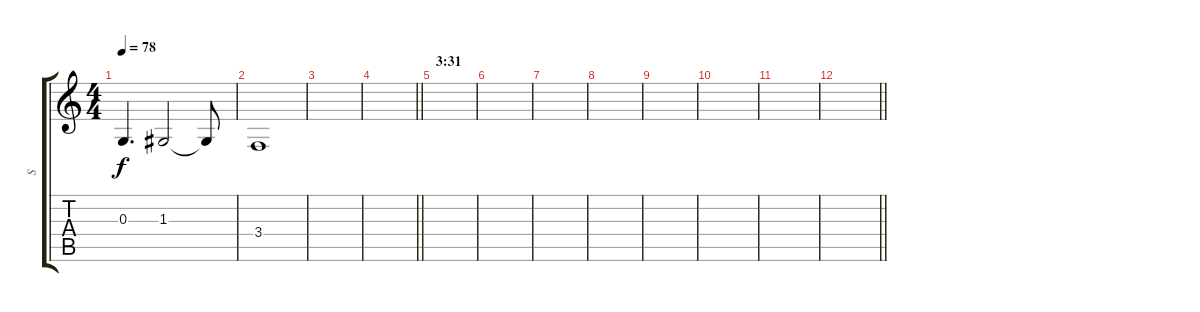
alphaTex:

\track ("S" "S") {instrument synthstrings1}
\staff {score tabs}
\tuning (E4 B3 G3 D3 A2 E2) {hide}
\ts (4 4)
\tempo 78
\clef g2
\ks c
0.3.4{d dy f} 1.3.2 1.3{t}.8 |
3.4.1 |
|
\barLineRight lightlight
|
\section ("" "3:31")
|
|
|
|
|
|
|
\barLineRight lightlight
